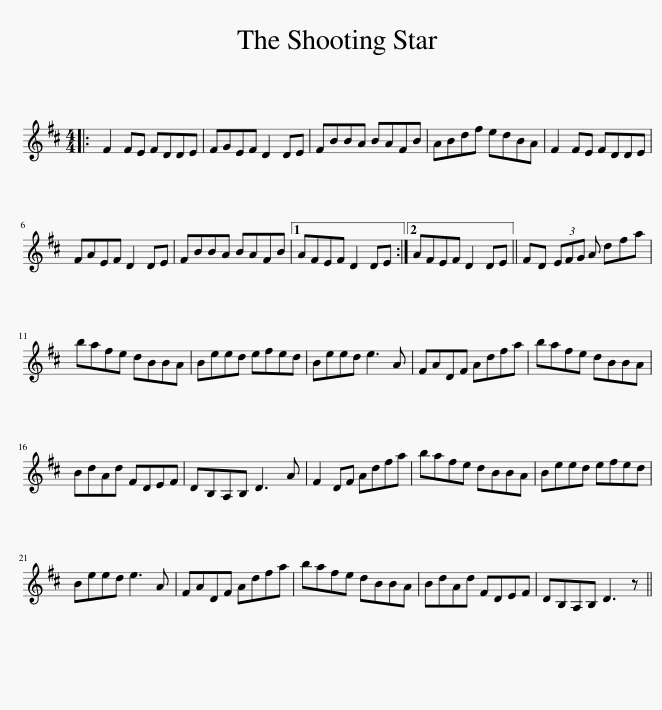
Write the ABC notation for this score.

X:1
L:1/8
M:4/4
I:linebreak $
K:D
V:1 treble
V:1
|: F2 FE FDDE | FGEF D2 DE | FBBA BAFB | ABdf edBA | F2 FE FDDE |$ %5
 FAEF D2 DE | FBBA BAFB |1 AFEF D2 DE :|2 AFEF D2 DE || FD (3EFG A dfa |$ %10
 bafe dBBA | Beed efed | Beed e3 A | FADF Adfa | bafe dBBA |$ %15
 BdAd FDEF | DB,A,B, D3 A | F2 DF Adfa | bafe dBBA | Beed efed |$ %20
 Beed e3 A | FADF Adfa | bafe dBBA | BdAd FDEF | DB,A,B, D3 z || %25
